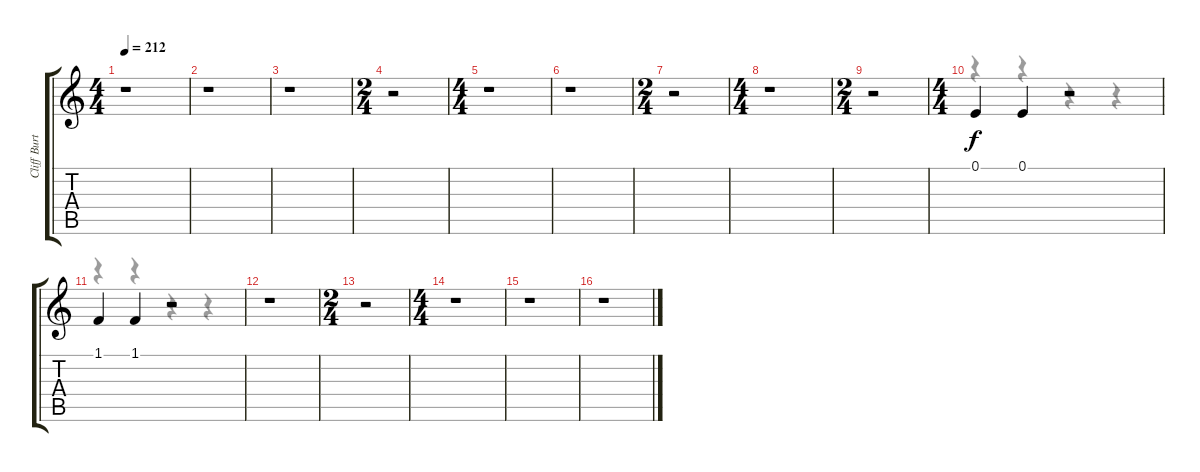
\track ("Cliff Burton (Backing Vocals)" "Cliff Burt") {instrument tenorsax}
\staff {score tabs}
\tuning (E4 B3 G3 D3 A2 E2) {hide}
\voice
\ts (4 4)
\tempo 212
\clef g2
\ks c
r.1{dy f} |
r.1 |
r.1 |
\ts (2 4)
r.2 |
\ts (4 4)
r.1 |
r.1 |
\ts (2 4)
r.2 |
\ts (4 4)
r.1 |
\ts (2 4)
r.2 |
\ts (4 4)
0.1.4 0.1.4 r.2 |
1.1.4 1.1.4 r.2 |
r.1 |
\ts (2 4)
r.2 |
\ts (4 4)
r.1 |
r.1 |
r.1
\voice
\clef g2
\ottava regular
\simile none
\ks c
|
|
|
|
|
|
|
|
|
r.4 r.4 r.4 r.4 |
r.4 r.4 r.4 r.4 |
|
|
|
|
